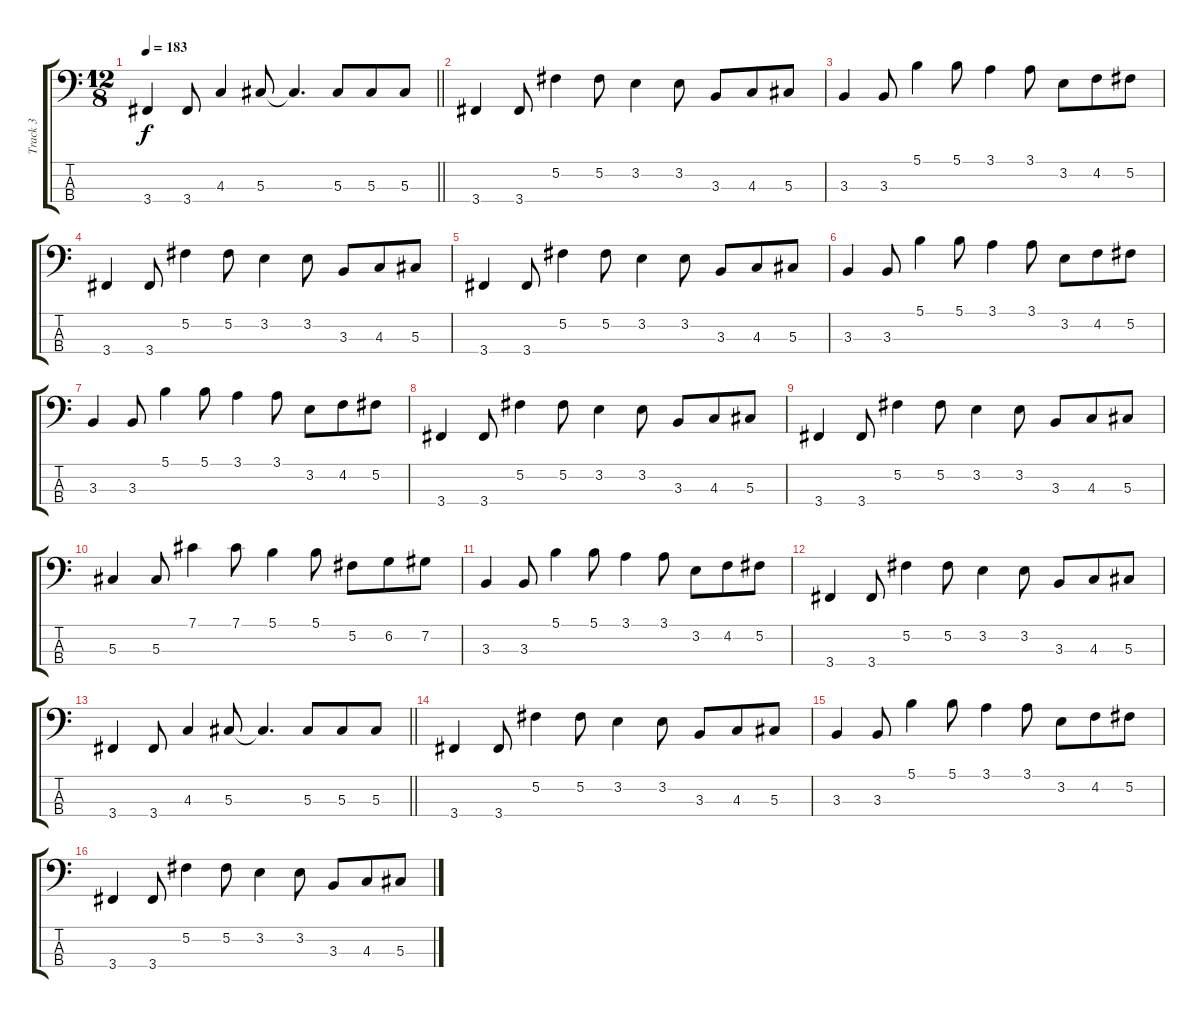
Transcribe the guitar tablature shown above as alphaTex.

\track ("Track 3" "Track 3") {instrument electricbassfinger}
\staff {score tabs}
\tuning (Gb2 Db2 Ab1 Eb1) {hide}
\ts (12 8)
\tempo 183
\clef f4
\barLineRight lightlight
\ks c
3.4.4{dy f} 3.4.8 4.3.4 5.3.8 5.3{t}.4{d} 5.3.8 5.3.8 5.3.8 |
3.4.4 3.4.8 5.2.4 5.2.8 3.2.4 3.2.8 3.3.8 4.3.8 5.3.8 |
3.3.4 3.3.8 5.1.4 5.1.8 3.1.4 3.1.8 3.2.8 4.2.8 5.2.8 |
3.4.4 3.4.8 5.2.4 5.2.8 3.2.4 3.2.8 3.3.8 4.3.8 5.3.8 |
3.4.4 3.4.8 5.2.4 5.2.8 3.2.4 3.2.8 3.3.8 4.3.8 5.3.8 |
3.3.4 3.3.8 5.1.4 5.1.8 3.1.4 3.1.8 3.2.8 4.2.8 5.2.8 |
3.3.4 3.3.8 5.1.4 5.1.8 3.1.4 3.1.8 3.2.8 4.2.8 5.2.8 |
3.4.4 3.4.8 5.2.4 5.2.8 3.2.4 3.2.8 3.3.8 4.3.8 5.3.8 |
3.4.4 3.4.8 5.2.4 5.2.8 3.2.4 3.2.8 3.3.8 4.3.8 5.3.8 |
5.3.4 5.3.8 7.1.4 7.1.8 5.1.4 5.1.8 5.2.8 6.2.8 7.2.8 |
3.3.4 3.3.8 5.1.4 5.1.8 3.1.4 3.1.8 3.2.8 4.2.8 5.2.8 |
3.4.4 3.4.8 5.2.4 5.2.8 3.2.4 3.2.8 3.3.8 4.3.8 5.3.8 |
\barLineRight lightlight
3.4.4 3.4.8 4.3.4 5.3.8 5.3{t}.4{d} 5.3.8 5.3.8 5.3.8 |
3.4.4 3.4.8 5.2.4 5.2.8 3.2.4 3.2.8 3.3.8 4.3.8 5.3.8 |
3.3.4 3.3.8 5.1.4 5.1.8 3.1.4 3.1.8 3.2.8 4.2.8 5.2.8 |
3.4.4 3.4.8 5.2.4 5.2.8 3.2.4 3.2.8 3.3.8 4.3.8 5.3.8
